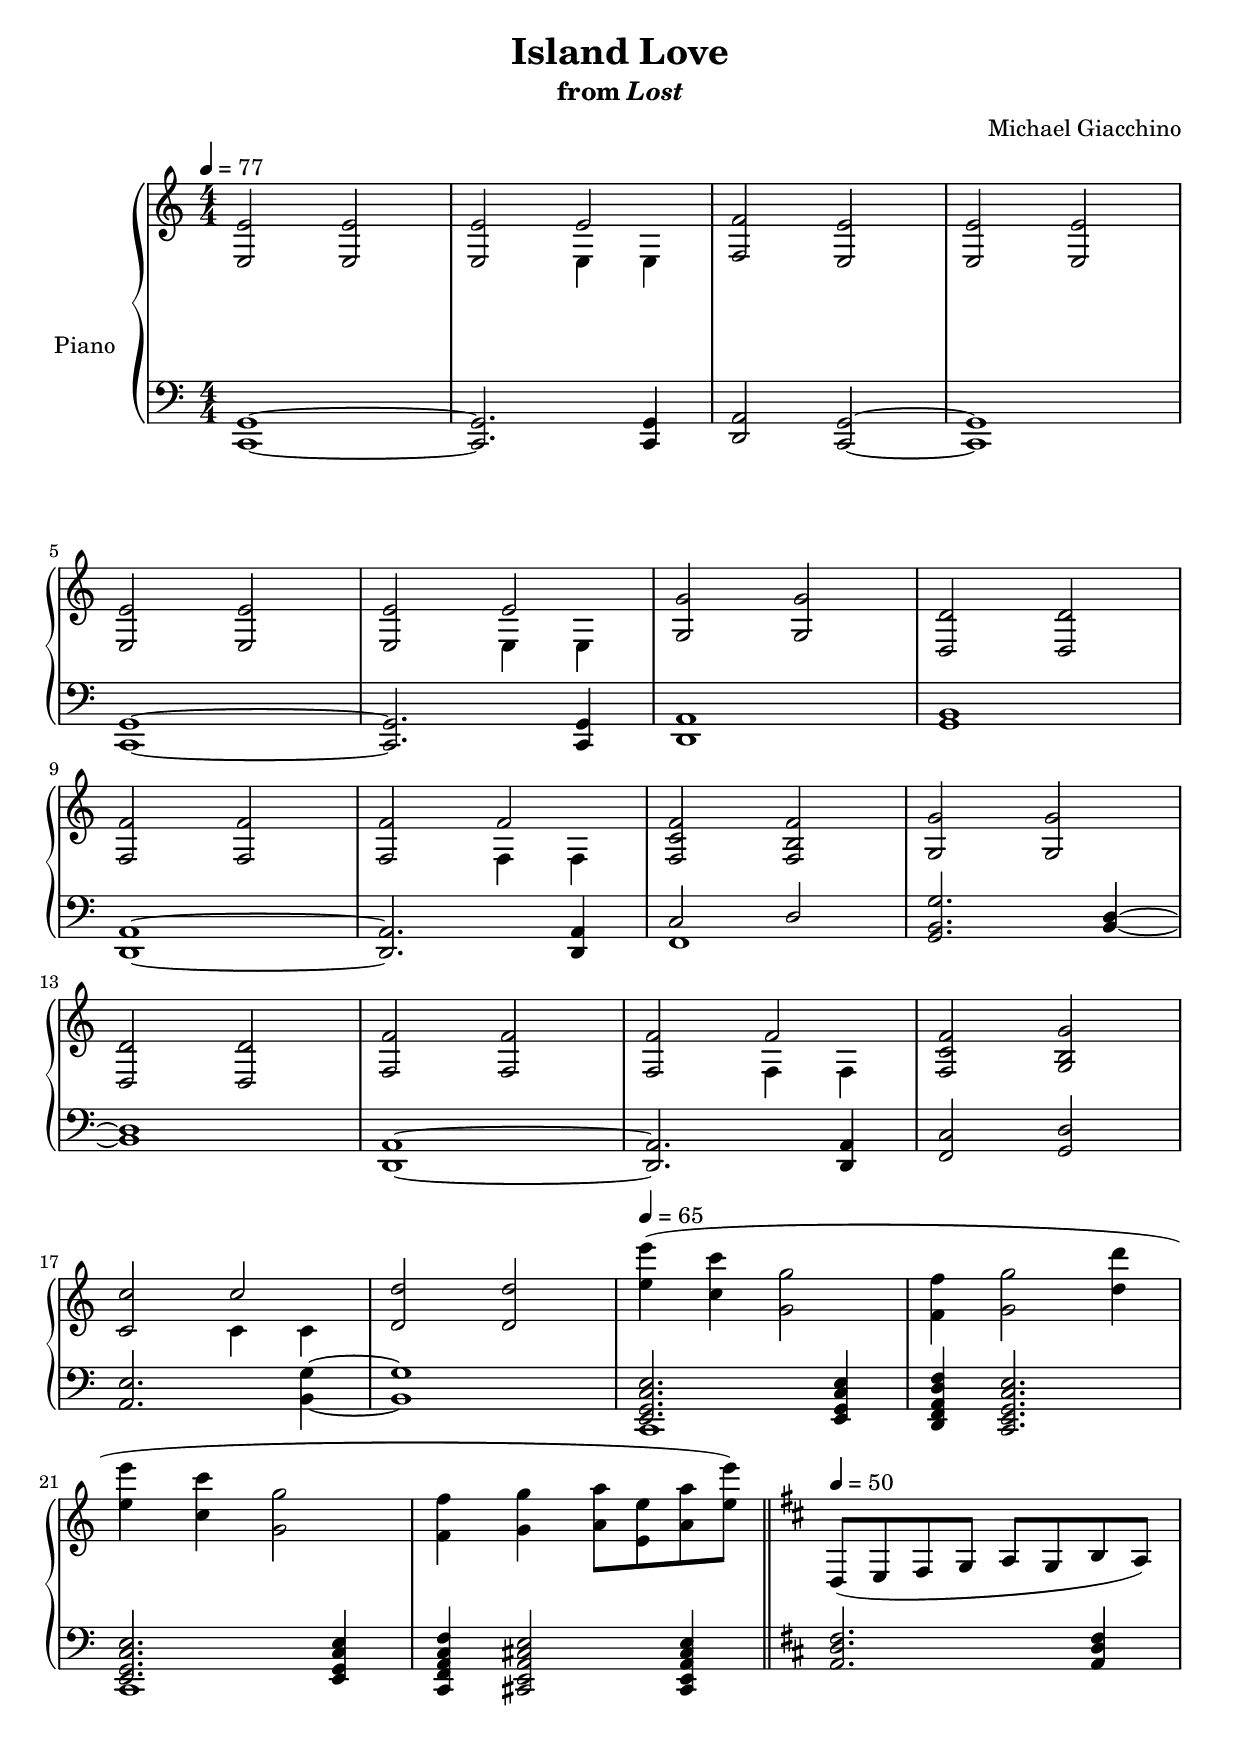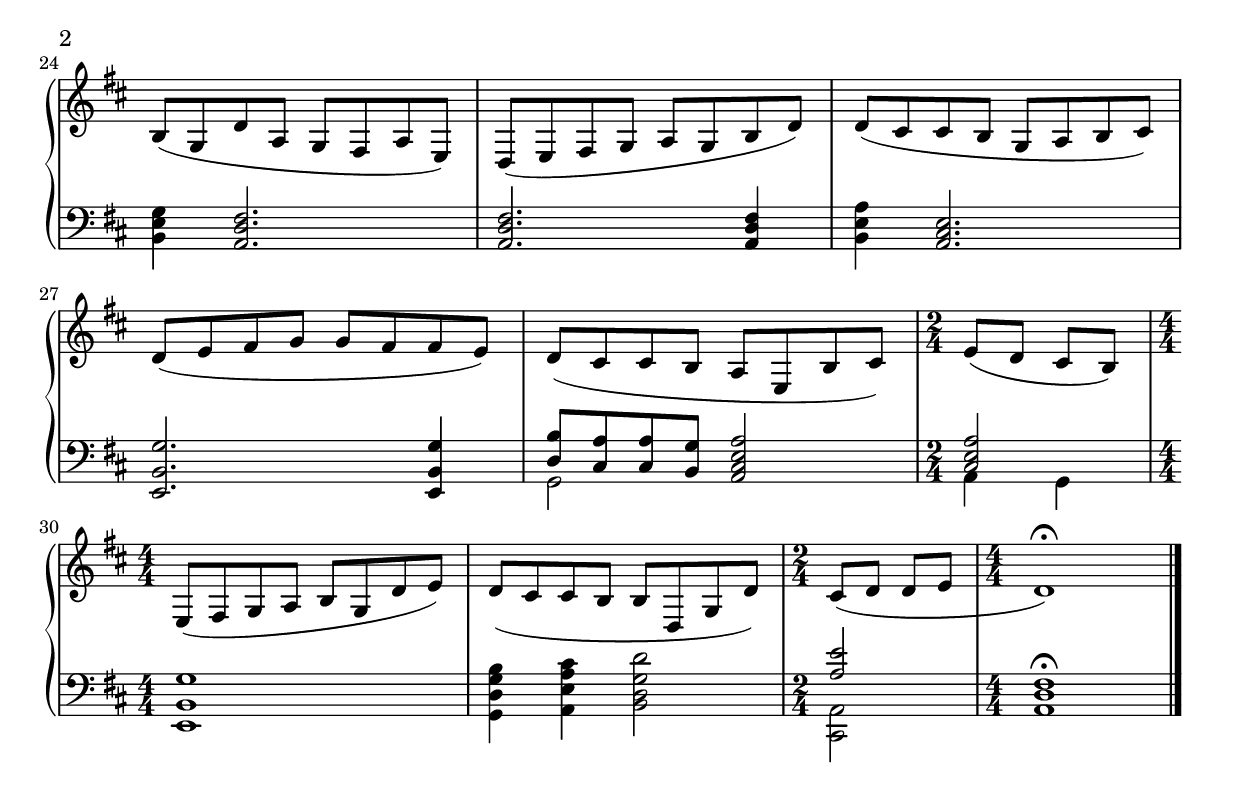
\version "2.12.2"

\header {
  title = "Island Love"
  subtitle = \markup { "from" \italic "Lost" }
  composer = "Michael Giacchino"
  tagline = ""
}

global = {
  \tempo 4 = 77
  \key c \major
  \time 4/4
  \numericTimeSignature
  s1*18
  \tempo 4 = 65
  s1*4
  \bar "||"
  \tempo 4 = 50
  \key d \major
  s1*6
  \time 2/4
  s2
  \time 4/4
  s1*2
  \time 2/4
  s2
  \time 4/4
  s1
  \bar "|."
}

upper = \relative c {
  \clef treble
  <<
    {
      <e e'>2 <e e'>
      <e e'> e'2
      <f, f'>2 <e e'>
      <e e'>2 <e e'>
      \break

      <e e'> <e e'>
      <e e'> e'
      <g, g'> <g g'>
      <d d'> <d d'>
      \break

      <f f'> <f f'>
      <f f'> f'
      <f, c' f> <f b f'>
      <g g'> <g g'>
      \break

      <d d'> <d d'>
      <f f'> <f f'>
      <f f'> f'
      <f, c' f> <g b g'>
      \break

      <c c'> c'
    }
  \\
    {
      s1
      s2 e,,4 e
      s1*3
      s2 e4 e
      s1*3
      s2 f4 f
      s1*4
      s2 f4 f
      s1
      s2 c'4 c
    }
  >>
  <d d'>2 <d d'>
  <e' e'>4( <c c'> <g g'>2
  <f f'>4 <g g'>2 <d' d'>4
  \break

  <e e'> <c c'> <g g'>2
  <f f'>4 <g g'> <a a'>8 <e e'> <a a'> <e' e'>)
  d,,( e fis g a g b a)
  \break

  b( g d' a g fis a e)
  d( e fis g a g b d)
  d( cis cis b g a b cis)
  \break

  d( e fis g g fis fis e)
  d( cis cis b a e b' cis)
  e( d cis b)
  \break

  e,( fis g a b g d' e)
  d( cis cis b b d, g d')
  cis( d d e
  d1\fermata)
}

lower = \relative c, {
  \clef bass
  <c g'>1~
  <c g'>2. <c g'>4
  <d a'>2 <c g'>~
  <c g'>1

  <c g'>~
  <c g'>2. <c g'>4
  <d a'>1
  <g b>1

  <d a'>~
  <d a'>2. <d a'>4
  << { c'2 d } \\ { f,1 } >>
  <g b g'>2. <b d>4~

  <b d>1
  <d, a'>~
  <d a'>2. <d a'>4
  <f c'>2 <g d'>

  <a e'>2. <b g'>4~
  <b g'>1
  << { <e, g c e>2. <e g c e>4 } \\ { c1 } >>
  <d f a d f>4 <c e g c e>2.

  << { <e g c e>2. <e g c e>4 } \\ { c1 } >>
  <c f a c f>4 <cis e a cis e>2 <cis e a cis e>4
  <a' d fis>2. <a d fis>4

  <b e g> <a d fis>2.
  <a d fis>2. <a d fis>4
  <b e a>4 <a cis e>2.

  <e b' g'>2. <e b' g'>4
  <<
    {
      <d' b'>8 <cis a'> <cis a'> <b g'> <a cis e a>2
      <cis e a>
    }
  \\
    {
      g2 s
      a4 g
    }
  >>

  <e b' g'>1
  <g d' g b>4 <a e' a cis> <b d g d'>2
  << { <a' e'>2 } \\ { <cis,, a'> } >>
  <a' d fis>1\fermata
}

dynamics = {
}

pedal = {
}

chordnames = \chordmode {
}

\include "../../template_piano_solo.ly"
